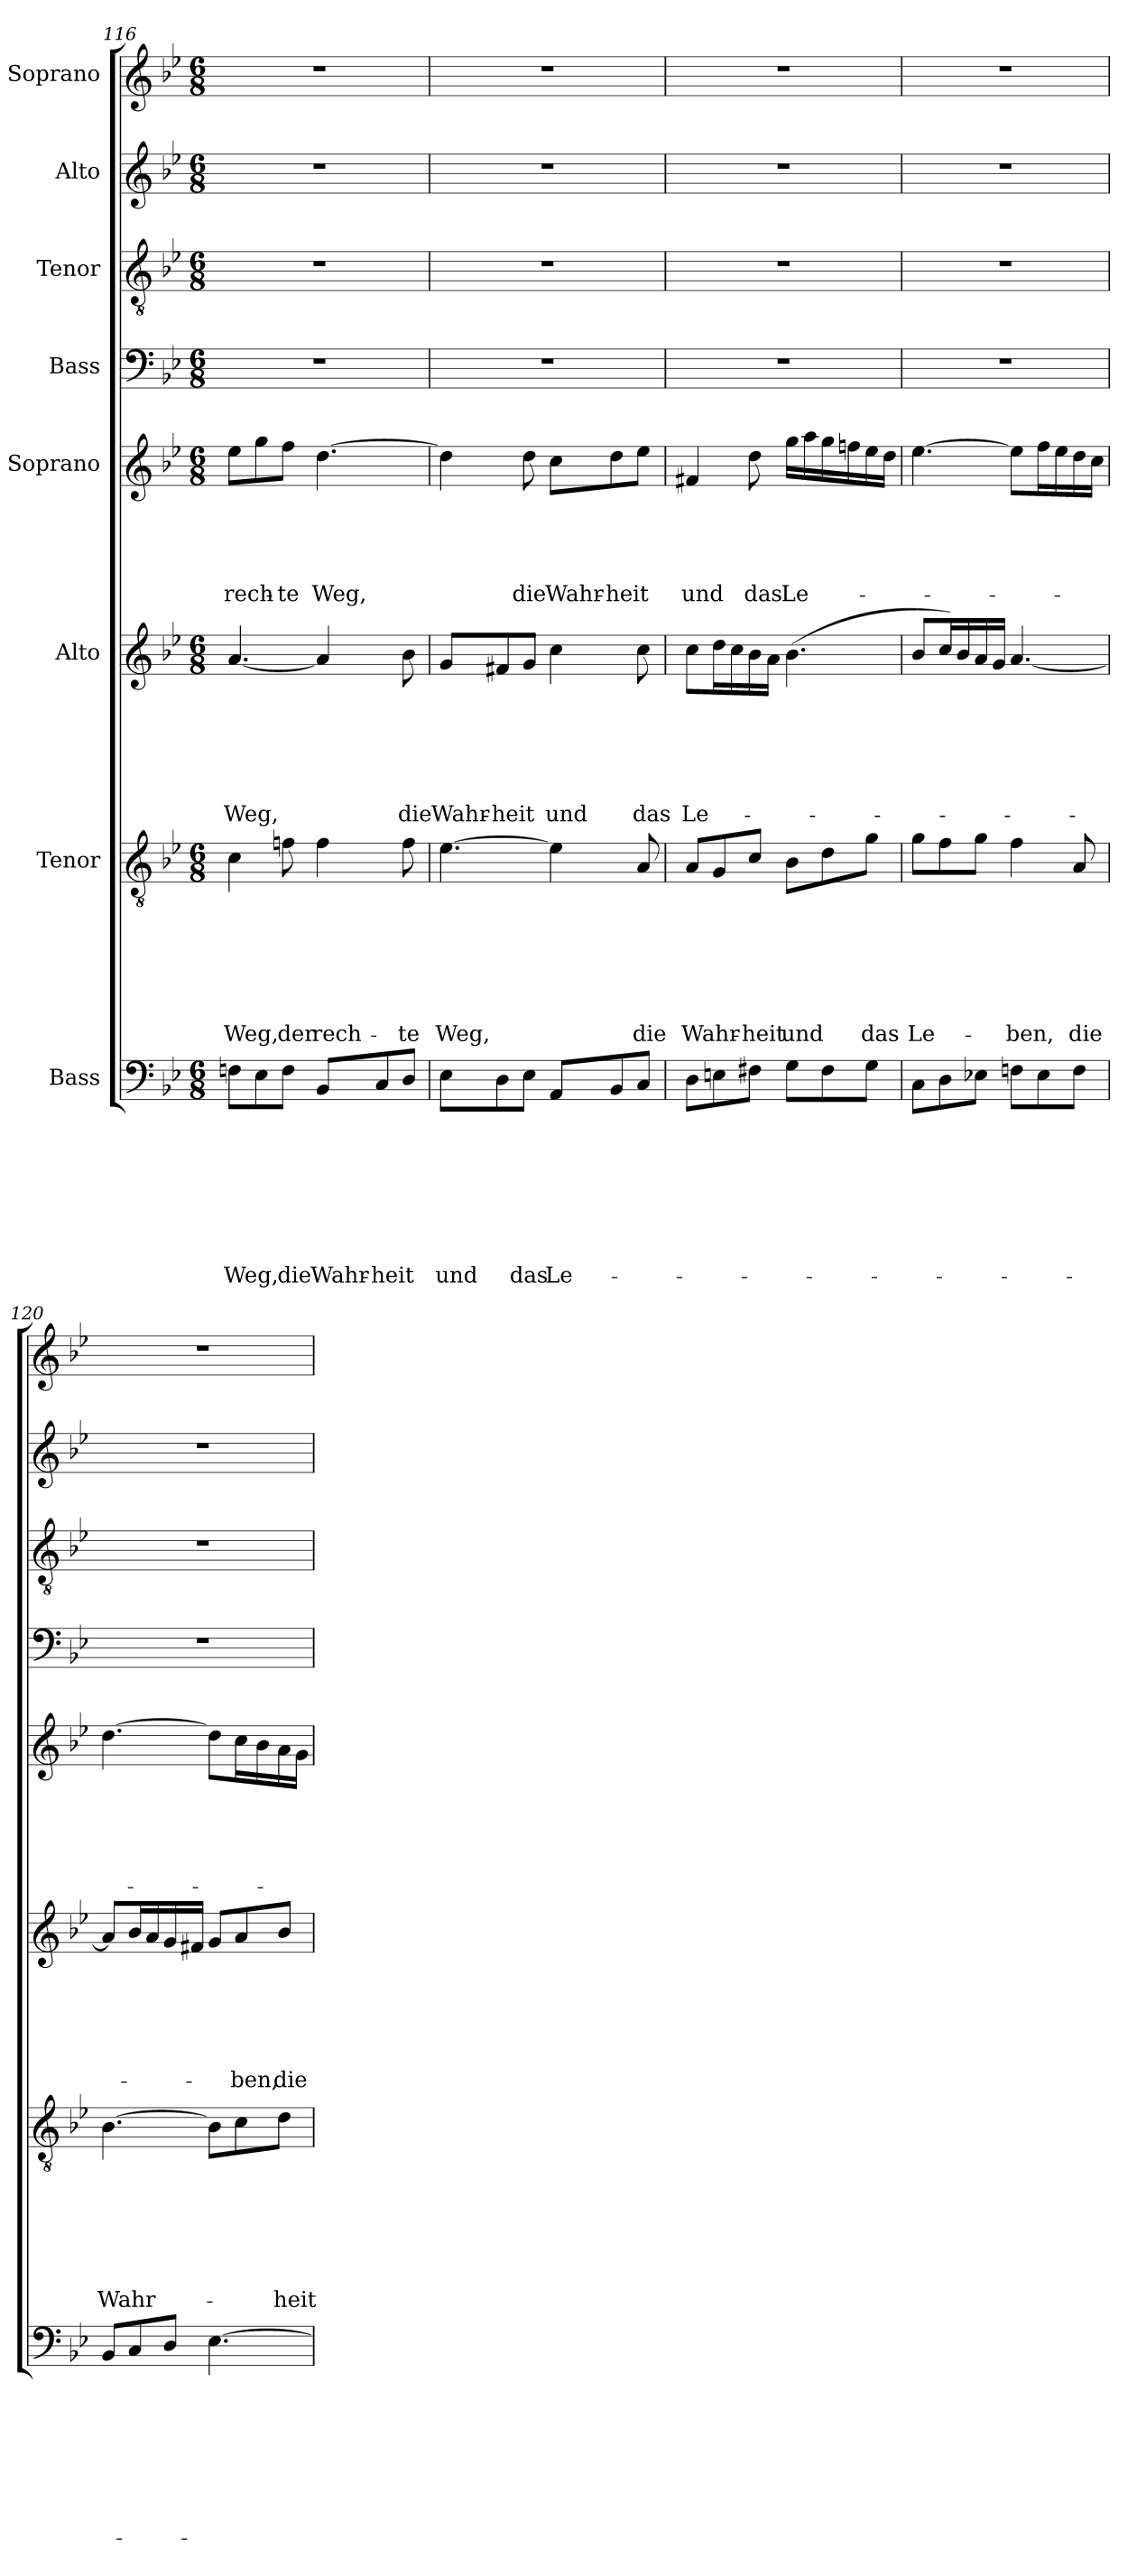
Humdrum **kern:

**kern	**text	**text	**text	**text	**text	**text	**text	**text	**kern	**text	**text	**text	**text	**text	**text	**text	**kern	**text	**text	**text	**text	**text	**text	**kern	**text	**text	**text	**text	**text	**kern	**kern	**kern	**kern
*part8	*part8	*part8	*part8	*part8	*part8	*part8	*part8	*part8	*part7	*part7	*part7	*part7	*part7	*part7	*part7	*part7	*part6	*part6	*part6	*part6	*part6	*part6	*part6	*part5	*part5	*part5	*part5	*part5	*part5	*part4	*part3	*part2	*part1
*staff8	*staff8	*staff8	*staff8	*staff8	*staff8	*staff8	*staff8	*staff8	*staff7	*staff7	*staff7	*staff7	*staff7	*staff7	*staff7	*staff7	*staff6	*staff6	*staff6	*staff6	*staff6	*staff6	*staff6	*staff5	*staff5	*staff5	*staff5	*staff5	*staff5	*staff4	*staff3	*staff2	*staff1
*I"Bass	*	*	*	*	*	*	*	*	*I"Tenor	*	*	*	*	*	*	*	*I"Alto	*	*	*	*	*	*	*I"Soprano	*	*	*	*	*	*I"Bass	*I"Tenor	*I"Alto	*I"Soprano
*clefF4	*	*	*	*	*	*	*	*	*clefGv2	*	*	*	*	*	*	*	*clefG2	*	*	*	*	*	*	*clefG2	*	*	*	*	*	*clefF4	*clefGv2	*clefG2	*clefG2
*k[b-e-]	*	*	*	*	*	*	*	*	*k[b-e-]	*	*	*	*	*	*	*	*k[b-e-]	*	*	*	*	*	*	*k[b-e-]	*	*	*	*	*	*k[b-e-]	*k[b-e-]	*k[b-e-]	*k[b-e-]
*B-:	*	*	*	*	*	*	*	*	*B-:	*	*	*	*	*	*	*	*B-:	*	*	*	*	*	*	*B-:	*	*	*	*	*	*B-:	*B-:	*B-:	*B-:
*M6/8	*	*	*	*	*	*	*	*	*M6/8	*	*	*	*	*	*	*	*M6/8	*	*	*	*	*	*	*M6/8	*	*	*	*	*	*M6/8	*M6/8	*M6/8	*M6/8
=116	=116	=116	=116	=116	=116	=116	=116	=116	=116	=116	=116	=116	=116	=116	=116	=116	=116	=116	=116	=116	=116	=116	=116	=116	=116	=116	=116	=116	=116	=116	=116	=116	=116
!	!	!	!	!	!	!	!	!LO:LY:b	!	!	!	!	!	!	!	!LO:LY:b	!	!	!	!	!	!	!LO:LY:b	!	!	!	!	!	!LO:LY:b	!LO:N:vis=1	!LO:N:vis=1	!LO:N:vis=1	!LO:N:vis=1
8Fn\L	.	.	.	.	.	.	.	Weg,	4c\	.	.	.	.	.	.	Weg,	[<4.a/	.	.	.	.	.	Weg,	8ee-\L	.	.	.	.	rech-	2.r	2.r	2.r	2.r
8E-\	.	.	.	.	.	.	.	.	.	.	.	.	.	.	.	.	.	.	.	.	.	.	.	8gg\	.	.	.	.	.	.	.	.	.
!	!	!	!	!	!	!	!	!LO:LY:b	!	!	!	!	!	!	!	!LO:LY:b	!	!	!	!	!	!	!	!	!	!	!	!	!LO:LY:b	!	!	!	!
8F\J	.	.	.	.	.	.	.	die	8fn\	.	.	.	.	.	.	der	.	.	.	.	.	.	.	8ff\J	.	.	.	.	-te	.	.	.	.
!	!	!	!	!	!	!	!	!LO:LY:b	!	!	!	!	!	!	!	!LO:LY:b	!	!	!	!	!	!	!	!	!	!	!	!	!LO:LY:b	!	!	!	!
8BB-/L	.	.	.	.	.	.	.	Wahr-	4f\	.	.	.	.	.	.	rech-	4a/]	.	.	.	.	.	.	[>4.dd\	.	.	.	.	Weg,	.	.	.	.
!	!	!	!	!	!	!	!	!LO:LY:b	!	!	!	!	!	!	!	!	!	!	!	!	!	!	!	!	!	!	!	!	!	!	!	!	!
8C/	.	.	.	.	.	.	.	-heit	.	.	.	.	.	.	.	.	.	.	.	.	.	.	.	.	.	.	.	.	.	.	.	.	.
!	!	!	!	!	!	!	!	!	!	!	!	!	!	!	!	!LO:LY:b	!	!	!	!	!	!	!LO:LY:b	!	!	!	!	!	!	!	!	!	!
8D/J	.	.	.	.	.	.	.	.	8f\	.	.	.	.	.	.	-te	8b-\	.	.	.	.	.	die	.	.	.	.	.	.	.	.	.	.
=117	=117	=117	=117	=117	=117	=117	=117	=117	=117	=117	=117	=117	=117	=117	=117	=117	=117	=117	=117	=117	=117	=117	=117	=117	=117	=117	=117	=117	=117	=117	=117	=117	=117
!	!	!	!	!	!	!	!	!LO:LY:b	!	!	!	!	!	!	!	!LO:LY:b	!	!	!	!	!	!	!LO:LY:b	!	!	!	!	!	!	!LO:N:vis=1	!LO:N:vis=1	!LO:N:vis=1	!LO:N:vis=1
8E-\L	.	.	.	.	.	.	.	und	[>4.e-\	.	.	.	.	.	.	Weg,	8g/L	.	.	.	.	.	Wahr-	4dd\]	.	.	.	.	.	2.r	2.r	2.r	2.r
!	!	!	!	!	!	!	!	!	!	!	!	!	!	!	!	!	!	!	!	!	!	!	!LO:LY:b	!	!	!	!	!	!	!	!	!	!
8D\	.	.	.	.	.	.	.	.	.	.	.	.	.	.	.	.	8f#X/	.	.	.	.	.	-heit	.	.	.	.	.	.	.	.	.	.
!	!	!	!	!	!	!	!	!LO:LY:b	!	!	!	!	!	!	!	!	!	!	!	!	!	!	!	!	!	!	!	!	!LO:LY:b	!	!	!	!
8E-\J	.	.	.	.	.	.	.	das	.	.	.	.	.	.	.	.	8g/J	.	.	.	.	.	.	8dd\	.	.	.	.	die	.	.	.	.
!	!	!	!	!	!	!	!	!LO:LY:b	!	!	!	!	!	!	!	!	!	!	!	!	!	!	!LO:LY:b	!	!	!	!	!	!LO:LY:b	!	!	!	!
8AA/L	.	.	.	.	.	.	.	Le-	4e-\]	.	.	.	.	.	.	.	4cc\	.	.	.	.	.	und	8cc\L	.	.	.	.	Wahr-	.	.	.	.
!	!	!	!	!	!	!	!	!	!	!	!	!	!	!	!	!	!	!	!	!	!	!	!	!	!	!	!	!	!LO:LY:b	!	!	!	!
8BB-/	.	.	.	.	.	.	.	.	.	.	.	.	.	.	.	.	.	.	.	.	.	.	.	8dd\	.	.	.	.	-heit	.	.	.	.
!	!	!	!	!	!	!	!	!	!	!	!	!	!	!	!	!LO:LY:b	!	!	!	!	!	!	!LO:LY:b	!	!	!	!	!	!	!	!	!	!
8C/J	.	.	.	.	.	.	.	.	8A/	.	.	.	.	.	.	die	8cc\	.	.	.	.	.	das	8ee-\J	.	.	.	.	.	.	.	.	.
=118	=118	=118	=118	=118	=118	=118	=118	=118	=118	=118	=118	=118	=118	=118	=118	=118	=118	=118	=118	=118	=118	=118	=118	=118	=118	=118	=118	=118	=118	=118	=118	=118	=118
!	!	!	!	!	!	!	!	!	!	!	!	!	!	!	!	!LO:LY:b	!	!	!	!	!	!	!LO:LY:b	!	!	!	!	!	!LO:LY:b	!LO:N:vis=1	!LO:N:vis=1	!LO:N:vis=1	!LO:N:vis=1
8D\L	.	.	.	.	.	.	.	.	8A/L	.	.	.	.	.	.	Wahr-	8cc\L	.	.	.	.	.	Le-	4f#X/	.	.	.	.	und	2.r	2.r	2.r	2.r
8En\	.	.	.	.	.	.	.	.	8G/	.	.	.	.	.	.	.	16dd\L	.	.	.	.	.	.	.	.	.	.	.	.	.	.	.	.
.	.	.	.	.	.	.	.	.	.	.	.	.	.	.	.	.	16cc\	.	.	.	.	.	.	.	.	.	.	.	.	.	.	.	.
!	!	!	!	!	!	!	!	!	!	!	!	!	!	!	!	!LO:LY:b	!	!	!	!	!	!	!	!	!	!	!	!	!LO:LY:b	!	!	!	!
8F#X\J	.	.	.	.	.	.	.	.	8c/J	.	.	.	.	.	.	-heit	16b-\	.	.	.	.	.	.	8dd\	.	.	.	.	das	.	.	.	.
.	.	.	.	.	.	.	.	.	.	.	.	.	.	.	.	.	16a\JJ	.	.	.	.	.	.	.	.	.	.	.	.	.	.	.	.
!	!	!	!	!	!	!	!	!	!	!	!	!	!	!	!	!LO:LY:b	!	!	!	!	!	!	!	!	!	!	!	!	!LO:LY:b	!	!	!	!
8G\L	.	.	.	.	.	.	.	.	8B-\L	.	.	.	.	.	.	und	(>4.b-\	.	.	.	.	.	.	16gg\LL	.	.	.	.	Le-	.	.	.	.
.	.	.	.	.	.	.	.	.	.	.	.	.	.	.	.	.	.	.	.	.	.	.	.	16aa\	.	.	.	.	.	.	.	.	.
8F#\	.	.	.	.	.	.	.	.	8d\	.	.	.	.	.	.	.	.	.	.	.	.	.	.	16gg\	.	.	.	.	.	.	.	.	.
.	.	.	.	.	.	.	.	.	.	.	.	.	.	.	.	.	.	.	.	.	.	.	.	16ffn\	.	.	.	.	.	.	.	.	.
!	!	!	!	!	!	!	!	!	!	!	!	!	!	!	!	!LO:LY:b	!	!	!	!	!	!	!	!	!	!	!	!	!	!	!	!	!
8G\J	.	.	.	.	.	.	.	.	8g\J	.	.	.	.	.	.	das	.	.	.	.	.	.	.	16ee-\	.	.	.	.	.	.	.	.	.
.	.	.	.	.	.	.	.	.	.	.	.	.	.	.	.	.	.	.	.	.	.	.	.	16dd\JJ	.	.	.	.	.	.	.	.	.
=119	=119	=119	=119	=119	=119	=119	=119	=119	=119	=119	=119	=119	=119	=119	=119	=119	=119	=119	=119	=119	=119	=119	=119	=119	=119	=119	=119	=119	=119	=119	=119	=119	=119
!	!	!	!	!	!	!	!	!	!	!	!	!	!	!	!	!LO:LY:b	!	!	!	!	!	!	!	!	!	!	!	!	!	!LO:N:vis=1	!LO:N:vis=1	!LO:N:vis=1	!LO:N:vis=1
8C\L	.	.	.	.	.	.	.	.	8g\L	.	.	.	.	.	.	Le-	8b-/L	.	.	.	.	.	.	[>4.ee-\	.	.	.	.	.	2.r	2.r	2.r	2.r
8D\	.	.	.	.	.	.	.	.	8f\	.	.	.	.	.	.	.	16cc/L)	.	.	.	.	.	.	.	.	.	.	.	.	.	.	.	.
.	.	.	.	.	.	.	.	.	.	.	.	.	.	.	.	.	16b-/	.	.	.	.	.	.	.	.	.	.	.	.	.	.	.	.
8E-X\J	.	.	.	.	.	.	.	.	8g\J	.	.	.	.	.	.	.	16a/	.	.	.	.	.	.	.	.	.	.	.	.	.	.	.	.
.	.	.	.	.	.	.	.	.	.	.	.	.	.	.	.	.	16g/JJ	.	.	.	.	.	.	.	.	.	.	.	.	.	.	.	.
!	!	!	!	!	!	!	!	!	!	!	!	!	!	!	!	!LO:LY:b	!	!	!	!	!	!	!	!	!	!	!	!	!	!	!	!	!
8Fn\L	.	.	.	.	.	.	.	.	4f\	.	.	.	.	.	.	-ben,	[<4.a/	.	.	.	.	.	.	8ee-\L]	.	.	.	.	.	.	.	.	.
8E-\	.	.	.	.	.	.	.	.	.	.	.	.	.	.	.	.	.	.	.	.	.	.	.	16ff\L	.	.	.	.	.	.	.	.	.
.	.	.	.	.	.	.	.	.	.	.	.	.	.	.	.	.	.	.	.	.	.	.	.	16ee-\	.	.	.	.	.	.	.	.	.
!	!	!	!	!	!	!	!	!	!	!	!	!	!	!	!	!LO:LY:b	!	!	!	!	!	!	!	!	!	!	!	!	!	!	!	!	!
8F\J	.	.	.	.	.	.	.	.	8A/	.	.	.	.	.	.	die	.	.	.	.	.	.	.	16dd\	.	.	.	.	.	.	.	.	.
.	.	.	.	.	.	.	.	.	.	.	.	.	.	.	.	.	.	.	.	.	.	.	.	16cc\JJ	.	.	.	.	.	.	.	.	.
!!LO:PB:g=z
=120	=120	=120	=120	=120	=120	=120	=120	=120	=120	=120	=120	=120	=120	=120	=120	=120	=120	=120	=120	=120	=120	=120	=120	=120	=120	=120	=120	=120	=120	=120	=120	=120	=120
!	!	!	!	!	!	!	!	!	!	!	!	!	!	!	!	!LO:LY:b	!	!	!	!	!	!	!	!	!	!	!	!	!	!LO:N:vis=1	!LO:N:vis=1	!LO:N:vis=1	!LO:N:vis=1
8BB-/L	.	.	.	.	.	.	.	.	[>4.B-\	.	.	.	.	.	.	Wahr-	8a/L]	.	.	.	.	.	.	[>4.dd\	.	.	.	.	.	2.r	2.r	2.r	2.r
8C/	.	.	.	.	.	.	.	.	.	.	.	.	.	.	.	.	16b-/L	.	.	.	.	.	.	.	.	.	.	.	.	.	.	.	.
.	.	.	.	.	.	.	.	.	.	.	.	.	.	.	.	.	16a/	.	.	.	.	.	.	.	.	.	.	.	.	.	.	.	.
8D/J	.	.	.	.	.	.	.	.	.	.	.	.	.	.	.	.	16g/	.	.	.	.	.	.	.	.	.	.	.	.	.	.	.	.
.	.	.	.	.	.	.	.	.	.	.	.	.	.	.	.	.	16f#X/JJ	.	.	.	.	.	.	.	.	.	.	.	.	.	.	.	.
[>4.E-\	.	.	.	.	.	.	.	.	8B-\L]	.	.	.	.	.	.	.	8g/L	.	.	.	.	.	.	8dd\L]	.	.	.	.	.	.	.	.	.
!	!	!	!	!	!	!	!	!	!	!	!	!	!	!	!	!	!	!	!	!	!	!	!LO:LY:b	!	!	!	!	!	!	!	!	!	!
.	.	.	.	.	.	.	.	.	8c\	.	.	.	.	.	.	.	8a/	.	.	.	.	.	-ben,	16cc\L	.	.	.	.	.	.	.	.	.
.	.	.	.	.	.	.	.	.	.	.	.	.	.	.	.	.	.	.	.	.	.	.	.	16b-\	.	.	.	.	.	.	.	.	.
!	!	!	!	!	!	!	!	!	!	!	!	!	!	!	!	!LO:LY:b	!	!	!	!	!	!	!LO:LY:b	!	!	!	!	!	!	!	!	!	!
.	.	.	.	.	.	.	.	.	8d\J	.	.	.	.	.	.	-heit	8b-/J	.	.	.	.	.	die	16a\	.	.	.	.	.	.	.	.	.
.	.	.	.	.	.	.	.	.	.	.	.	.	.	.	.	.	.	.	.	.	.	.	.	16g\JJ	.	.	.	.	.	.	.	.	.
=	=	=	=	=	=	=	=	=	=	=	=	=	=	=	=	=	=	=	=	=	=	=	=	=	=	=	=	=	=	=	=	=	=
*-	*-	*-	*-	*-	*-	*-	*-	*-	*-	*-	*-	*-	*-	*-	*-	*-	*-	*-	*-	*-	*-	*-	*-	*-	*-	*-	*-	*-	*-	*-	*-	*-	*-
